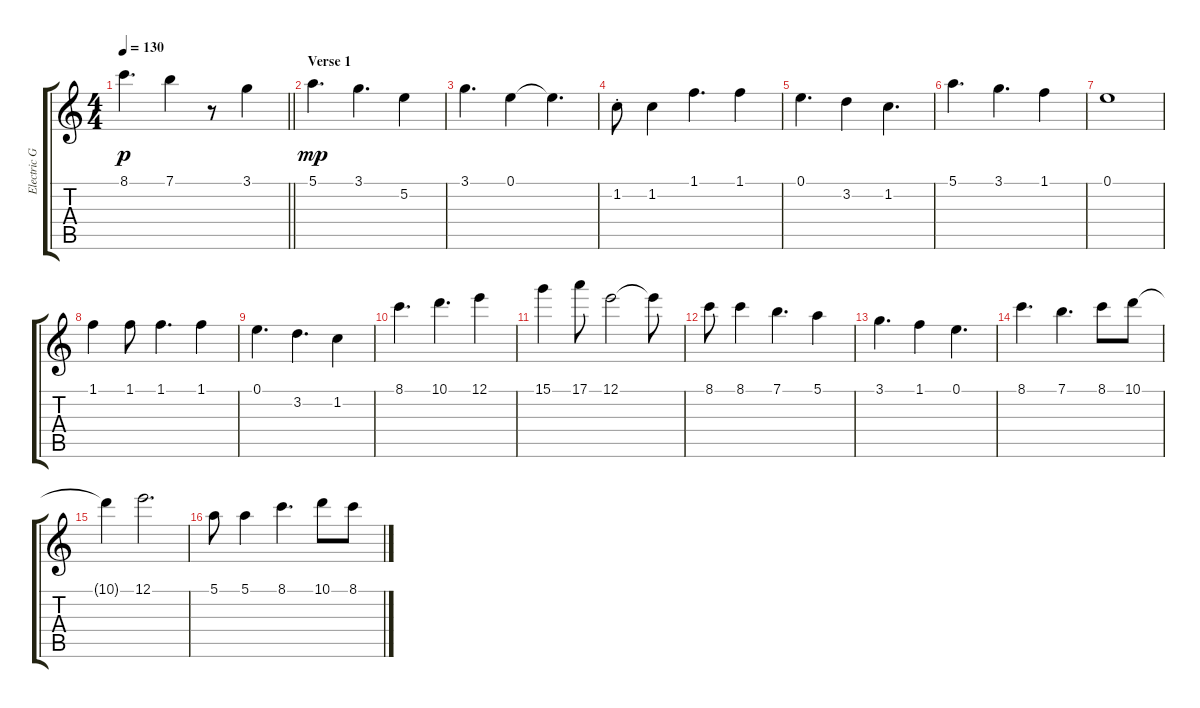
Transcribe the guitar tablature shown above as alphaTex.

\track ("Electric Guitar 1" "Electric G") {instrument overdrivenguitar}
\staff {score tabs}
\tuning (E4 B3 G3 D3 A2 E2) {hide}
\ts (4 4)
\tempo 130
\clef g2
\barLineRight lightlight
\ks c
8.1{t}.4{d dy p} 7.1.4 r.8 3.1.4 |
\section ("" "Verse 1")
5.1.4{d dy mp} 3.1.4{d} 5.2.4 |
3.1.4{d} 0.1.4 0.1{t}.4{d} |
1.2{st}.8 1.2.4 1.1.4{d} 1.1.4 |
0.1.4{d} 3.2.4 1.2.4{d} |
5.1.4{d} 3.1.4{d} 1.1.4 |
0.1.1 |
1.1.4 1.1.8 1.1.4{d} 1.1.4 |
0.1.4{d} 3.2.4{d} 1.2.4 |
8.1.4{d} 10.1.4{d} 12.1.4 |
15.1.4 17.1.8 12.1.2 12.1{t}.8 |
8.1.8 8.1.4 7.1.4{d} 5.1.4 |
3.1.4{d} 1.1.4 0.1.4{d} |
8.1.4{d} 7.1.4{d} 8.1.8 10.1.8 |
10.1{t}.4 12.1.2{d} |
5.1.8 5.1.4 8.1.4{d} 10.1.8 8.1.8
